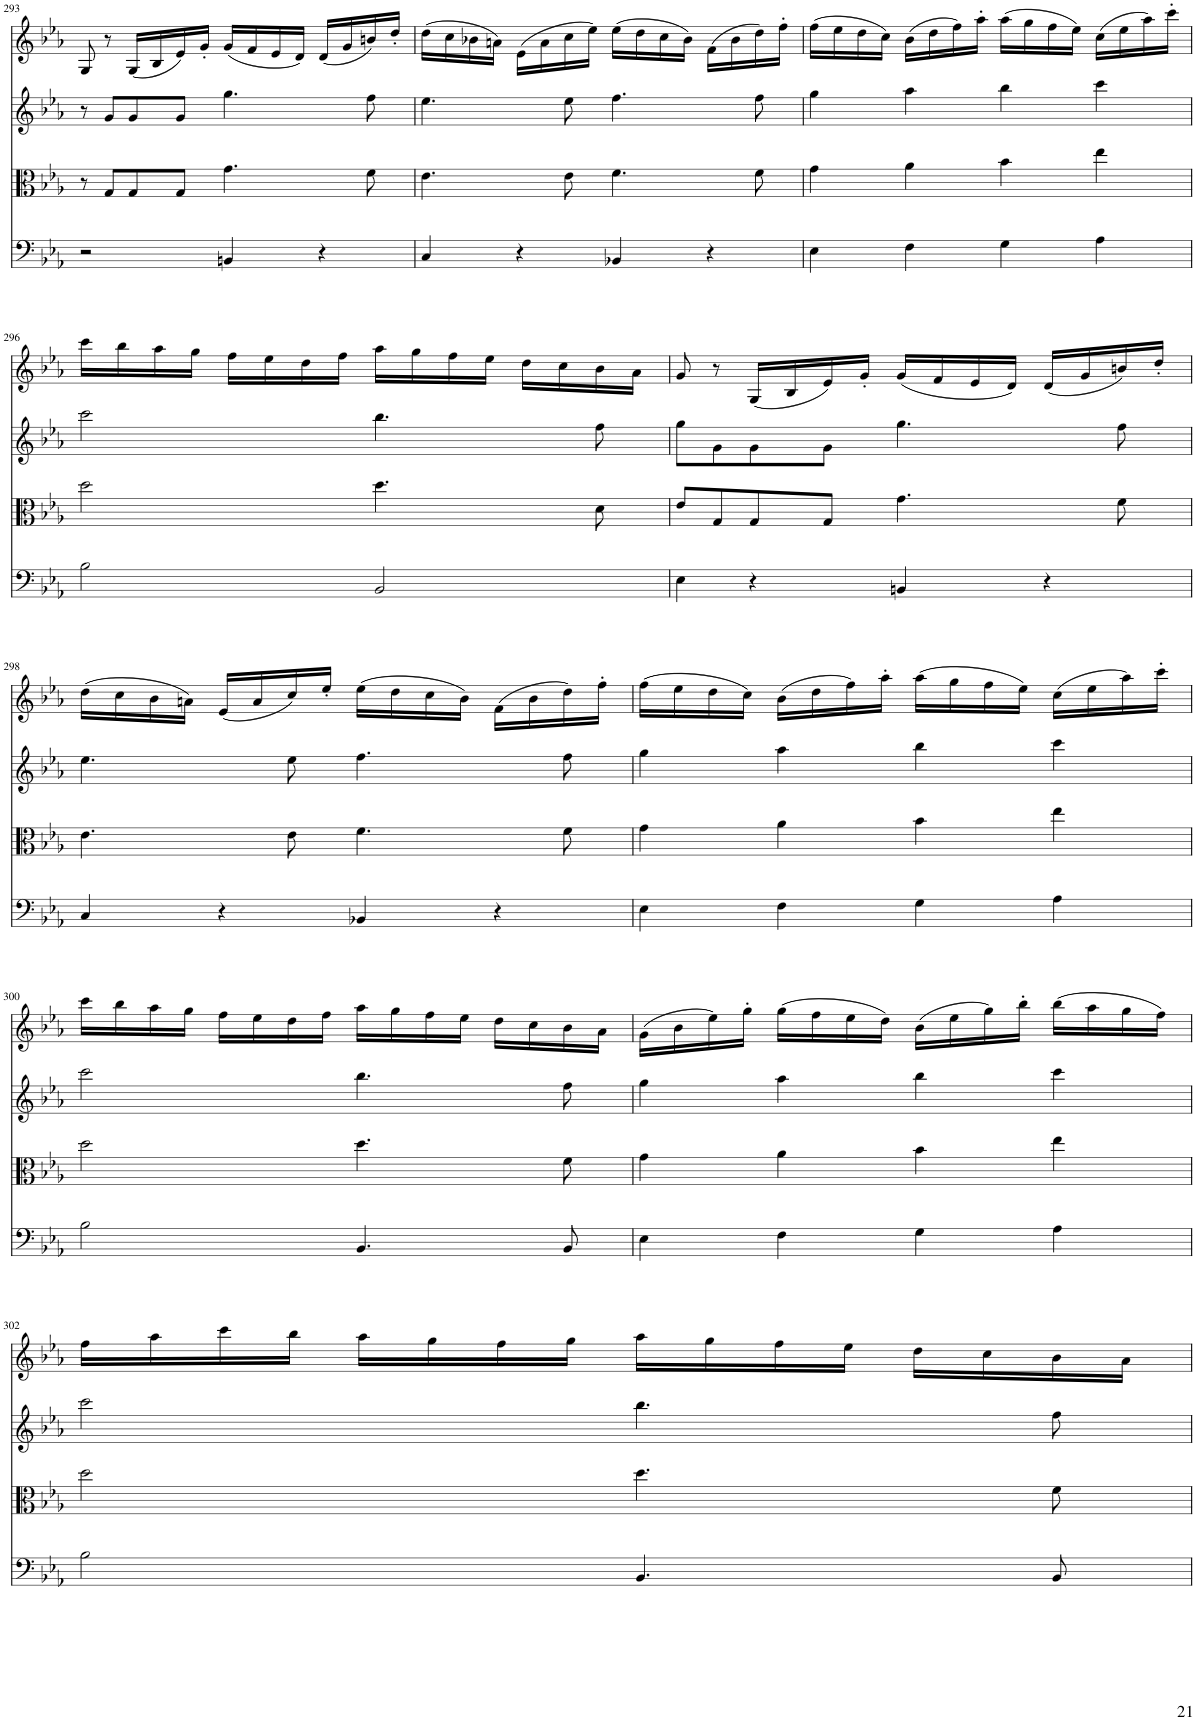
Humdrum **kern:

**kern	**kern	**kern	**kern
*part4	*part3	*part2	*part1
*staff4	*staff3	*staff2	*staff1
*I"Piano	*I"Piano	*I"Piano	*I"Piano
*I'Pno	*I'Pno	*I'Pno	*I'Pno
!!LO:PB:g=z
*clefF4	*clefC3	*clefG2	*clefG2
*k[b-e-a-]	*k[b-e-a-]	*k[b-e-a-]	*k[b-e-a-]
*M4/4	*M4/4	*M4/4	*M4/4
*met(c)	*met(c)	*met(c)	*met(c)
=293	=293	=293	=293
2r	8r	8r	8G/
.	8G/L	8g/L	8r
.	8G/	8g/	(16G/LL
.	.	.	16B-/
.	8G/J	8g/J	16e-/)
.	.	.	16g'/JJ
4BBn/	4.g\	4.gg\	(16g/LL
.	.	.	16f/
.	.	.	16e-/
.	.	.	16d/JJ)
4r	.	.	(16d/LL
.	.	.	16g/
.	8f\	8ff\	16bn/)
.	.	.	16dd'/JJ
=294	=294	=294	=294
4C/	4.e-\	4.ee-\	(16dd\LL
.	.	.	16cc\
.	.	.	16b-X\
.	.	.	16an\JJ)
4r	.	.	(16e-\LL
.	.	.	16a\
.	8e-\	8ee-\	16cc\
.	.	.	16ee-\JJ)
4BB-X/	4.f\	4.ff\	(16ee-\LL
.	.	.	16dd\
.	.	.	16cc\
.	.	.	16b-\JJ)
4r	.	.	(16f\LL
.	.	.	16b-\
.	8f\	8ff\	16dd\)
.	.	.	16ff'\JJ
=295	=295	=295	=295
4E-\	4g\	4gg\	(16ff\LL
.	.	.	16ee-\
.	.	.	16dd\
.	.	.	16cc\JJ)
4F\	4a-\	4aa-\	(16b-\LL
.	.	.	16dd\
.	.	.	16ff\)
.	.	.	16aa-'\JJ
4G\	4b-\	4bb-\	(16aa-\LL
.	.	.	16gg\
.	.	.	16ff\
.	.	.	16ee-\JJ)
4A-\	4ee-\	4ccc\	(16cc\LL
.	.	.	16ee-\
.	.	.	16aa-\)
.	.	.	16ccc'\JJ
!!LO:LB:g=z
=296	=296	=296	=296
2B-\	2dd\	2ccc\	16ccc\LL
.	.	.	16bb-\
.	.	.	16aa-\
.	.	.	16gg\JJ
.	.	.	16ff\LL
.	.	.	16ee-\
.	.	.	16dd\
.	.	.	16ff\JJ
2BB-/	4.dd\	4.bb-\	16aa-\LL
.	.	.	16gg\
.	.	.	16ff\
.	.	.	16ee-\JJ
.	.	.	16dd\LL
.	.	.	16cc\
.	8d\	8ff\	16b-\
.	.	.	16a-\JJ
=297	=297	=297	=297
4E-\	8e-/L	8gg\L	8g/
.	8G/	8g\	8r
4r	8G/	8g\	(16G/LL
.	.	.	16B-/
.	8G/J	8g\J	16e-/)
.	.	.	16g'/JJ
4BBn/	4.g\	4.gg\	(16g/LL
.	.	.	16f/
.	.	.	16e-/
.	.	.	16d/JJ)
4r	.	.	(16d/LL
.	.	.	16g/
.	8f\	8ff\	16bn/)
.	.	.	16dd'/JJ
!!LO:LB:g=z
=298	=298	=298	=298
4C/	4.e-\	4.ee-\	(16dd\LL
.	.	.	16cc\
.	.	.	16b-\
.	.	.	16an\JJ)
4r	.	.	(16e-/LL
.	.	.	16a/
.	8e-\	8ee-\	16cc/)
.	.	.	16ee-'/JJ
4BB-X/	4.f\	4.ff\	(16ee-\LL
.	.	.	16dd\
.	.	.	16cc\
.	.	.	16b-\JJ)
4r	.	.	(16f\LL
.	.	.	16b-\
.	8f\	8ff\	16dd\)
.	.	.	16ff'\JJ
=299	=299	=299	=299
4E-\	4g\	4gg\	(16ff\LL
.	.	.	16ee-\
.	.	.	16dd\
.	.	.	16cc\JJ)
4F\	4a-\	4aa-\	(16b-\LL
.	.	.	16dd\
.	.	.	16ff\)
.	.	.	16aa-'\JJ
4G\	4b-\	4bb-\	(16aa-\LL
.	.	.	16gg\
.	.	.	16ff\
.	.	.	16ee-\JJ)
4A-\	4ee-\	4ccc\	(16cc\LL
.	.	.	16ee-\
.	.	.	16aa-\)
.	.	.	16ccc'\JJ
!!LO:LB:g=z
=300	=300	=300	=300
2B-\	2dd\	2ccc\	16ccc\LL
.	.	.	16bb-\
.	.	.	16aa-\
.	.	.	16gg\JJ
.	.	.	16ff\LL
.	.	.	16ee-\
.	.	.	16dd\
.	.	.	16ff\JJ
4.BB-/	4.dd\	4.bb-\	16aa-\LL
.	.	.	16gg\
.	.	.	16ff\
.	.	.	16ee-\JJ
.	.	.	16dd\LL
.	.	.	16cc\
8BB-/	8f\	8ff\	16b-\
.	.	.	16a-\JJ
=301	=301	=301	=301
4E-\	4g\	4gg\	(16g\LL
.	.	.	16b-\
.	.	.	16ee-\)
.	.	.	16gg'\JJ
4F\	4a-\	4aa-\	(16gg\LL
.	.	.	16ff\
.	.	.	16ee-\
.	.	.	16dd\JJ)
4G\	4b-\	4bb-\	(16b-\LL
.	.	.	16ee-\
.	.	.	16gg\)
.	.	.	16bb-'\JJ
4A-\	4ee-\	4ccc\	(16bb-\LL
.	.	.	16aa-\
.	.	.	16gg\
.	.	.	16ff\JJ)
!!LO:LB:g=z
=302	=302	=302	=302
2B-\	2dd\	2ccc\	16ff\LL
.	.	.	16aa-\
.	.	.	16ccc\
.	.	.	16bb-\JJ
.	.	.	16aa-\LL
.	.	.	16gg\
.	.	.	16ff\
.	.	.	16gg\JJ
4.BB-/	4.dd\	4.bb-\	16aa-\LL
.	.	.	16gg\
.	.	.	16ff\
.	.	.	16ee-\JJ
.	.	.	16dd\LL
.	.	.	16cc\
8BB-/	8f\	8ff\	16b-\
.	.	.	16a-\JJ
=	=	=	=
*-	*-	*-	*-
